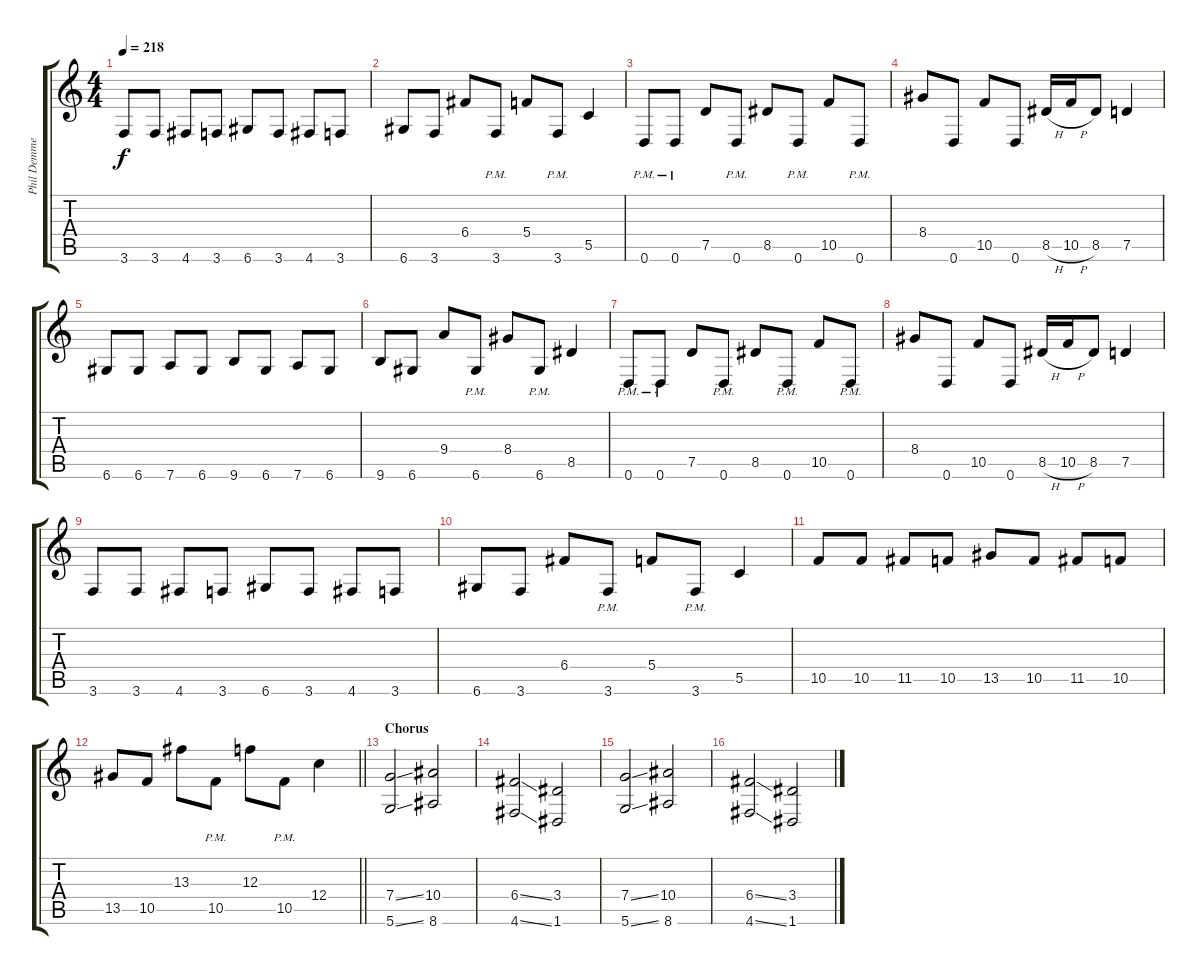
\track ("Phil Demmel" "Phil Demme") {instrument distortionguitar}
\staff {score tabs}
\tuning (D4 A3 F3 C3 G2 D2) {hide}
\ts (4 4)
\tempo 218
\clef g2
\ks c
3.6.8{dy f} 3.6.8 4.6.8 3.6.8 6.6.8 3.6.8 4.6.8 3.6.8 |
6.6.8 3.6.8 6.4.8 3.6{pm}.8 5.4.8 3.6{pm}.8 5.5.4 |
0.6{pm}.8 0.6{pm}.8 7.5.8 0.6{pm}.8 8.5.8 0.6{pm}.8 10.5.8 0.6{pm}.8 |
8.4.8 0.6.8 10.5.8 0.6.8 8.5{h}.16 10.5{h}.16 8.5.8 7.5.4 |
6.6.8 6.6.8 7.6.8 6.6.8 9.6.8 6.6.8 7.6.8 6.6.8 |
9.6.8 6.6.8 9.4.8 6.6{pm}.8 8.4.8 6.6{pm}.8 8.5.4 |
0.6{pm}.8 0.6{pm}.8 7.5.8 0.6{pm}.8 8.5.8 0.6{pm}.8 10.5.8 0.6{pm}.8 |
8.4.8 0.6.8 10.5.8 0.6.8 8.5{h}.16 10.5{h}.16 8.5.8 7.5.4 |
3.6.8 3.6.8 4.6.8 3.6.8 6.6.8 3.6.8 4.6.8 3.6.8 |
6.6.8 3.6.8 6.4.8 3.6{pm}.8 5.4.8 3.6{pm}.8 5.5.4 |
10.5.8 10.5.8 11.5.8 10.5.8 13.5.8 10.5.8 11.5.8 10.5.8 |
\barLineRight lightlight
13.5.8 10.5.8 13.3.8 10.5{pm}.8 12.3.8 10.5{pm}.8 12.4.4 |
\section ("" "Chorus")
(7.4{ss} 5.6{ss}).2 (10.4 8.6).2 |
(6.4{ss} 4.6{ss}).2 (3.4 1.6).2 |
(7.4{ss} 5.6{ss}).2 (10.4 8.6).2 |
(6.4{ss} 4.6{ss}).2 (3.4 1.6).2
